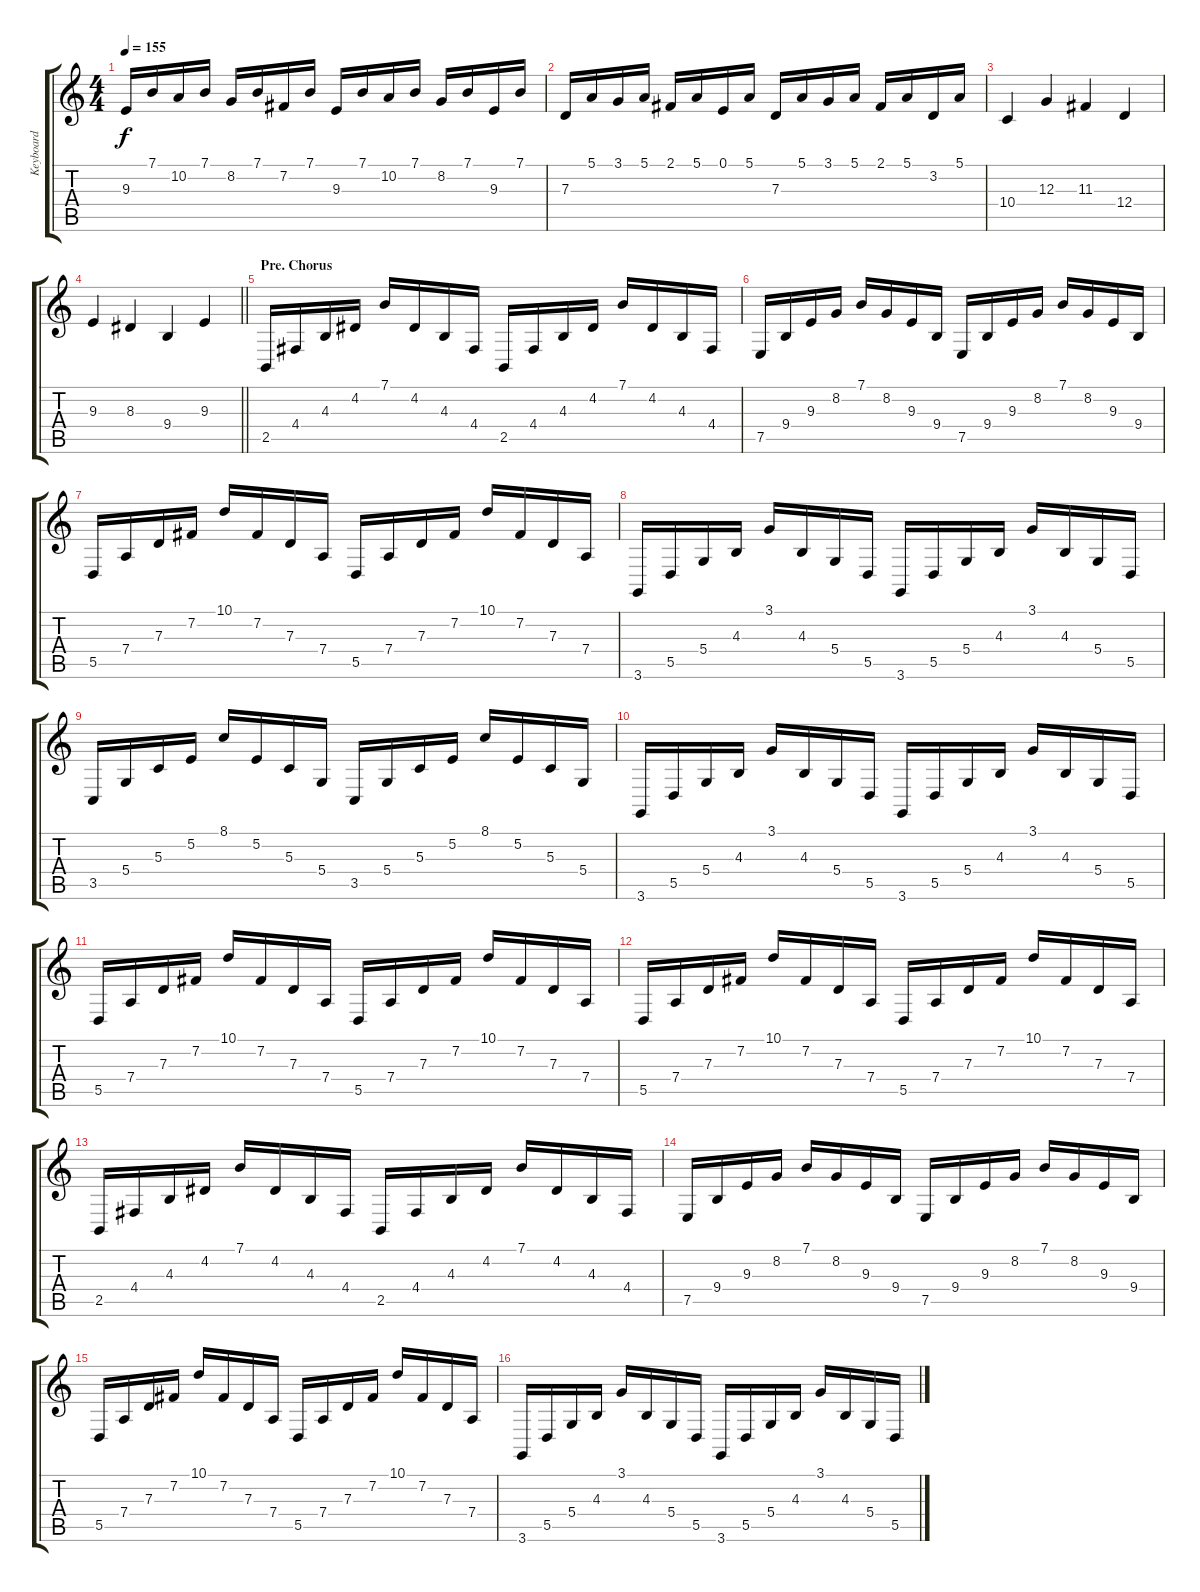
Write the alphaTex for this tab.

\track ("Keyboard" "Keyboard") {instrument lead2sawtooth}
\staff {score tabs}
\tuning (E4 B3 G3 D3 A2 E2) {hide}
\ts (4 4)
\tempo 155
\clef g2
\ks c
9.3.16{dy f instrument churchorgan} 7.1.16 10.2.16 7.1.16 8.2.16 7.1.16 7.2.16 7.1.16 9.3.16 7.1.16 10.2.16 7.1.16 8.2.16 7.1.16 9.3.16 7.1.16 |
7.3.16 5.1.16 3.1.16 5.1.16 2.1.16 5.1.16 0.1.16 5.1.16 7.3.16 5.1.16 3.1.16 5.1.16 2.1.16 5.1.16 3.2.16 5.1.16 |
10.4.4 12.3.4 11.3.4 12.4.4 |
\barLineRight lightlight
9.3.4 8.3.4 9.4.4 9.3.4 |
\section ("" "Pre. Chorus")
2.5.16{instrument lead2sawtooth} 4.4.16 4.3.16 4.2.16 7.1.16 4.2.16 4.3.16 4.4.16 2.5.16 4.4.16 4.3.16 4.2.16 7.1.16 4.2.16 4.3.16 4.4.16 |
7.5.16 9.4.16 9.3.16 8.2.16 7.1.16 8.2.16 9.3.16 9.4.16 7.5.16 9.4.16 9.3.16 8.2.16 7.1.16 8.2.16 9.3.16 9.4.16 |
5.5.16 7.4.16 7.3.16 7.2.16 10.1.16 7.2.16 7.3.16 7.4.16 5.5.16 7.4.16 7.3.16 7.2.16 10.1.16 7.2.16 7.3.16 7.4.16 |
3.6.16 5.5.16 5.4.16 4.3.16 3.1.16 4.3.16 5.4.16 5.5.16 3.6.16 5.5.16 5.4.16 4.3.16 3.1.16 4.3.16 5.4.16 5.5.16 |
3.5.16 5.4.16 5.3.16 5.2.16 8.1.16 5.2.16 5.3.16 5.4.16 3.5.16 5.4.16 5.3.16 5.2.16 8.1.16 5.2.16 5.3.16 5.4.16 |
3.6.16 5.5.16 5.4.16 4.3.16 3.1.16 4.3.16 5.4.16 5.5.16 3.6.16 5.5.16 5.4.16 4.3.16 3.1.16 4.3.16 5.4.16 5.5.16 |
5.5.16 7.4.16 7.3.16 7.2.16 10.1.16 7.2.16 7.3.16 7.4.16 5.5.16 7.4.16 7.3.16 7.2.16 10.1.16 7.2.16 7.3.16 7.4.16 |
5.5.16 7.4.16 7.3.16 7.2.16 10.1.16 7.2.16 7.3.16 7.4.16 5.5.16 7.4.16 7.3.16 7.2.16 10.1.16 7.2.16 7.3.16 7.4.16 |
2.5.16 4.4.16 4.3.16 4.2.16 7.1.16 4.2.16 4.3.16 4.4.16 2.5.16 4.4.16 4.3.16 4.2.16 7.1.16 4.2.16 4.3.16 4.4.16 |
7.5.16 9.4.16 9.3.16 8.2.16 7.1.16 8.2.16 9.3.16 9.4.16 7.5.16 9.4.16 9.3.16 8.2.16 7.1.16 8.2.16 9.3.16 9.4.16 |
5.5.16 7.4.16 7.3.16 7.2.16 10.1.16 7.2.16 7.3.16 7.4.16 5.5.16 7.4.16 7.3.16 7.2.16 10.1.16 7.2.16 7.3.16 7.4.16 |
3.6.16 5.5.16 5.4.16 4.3.16 3.1.16 4.3.16 5.4.16 5.5.16 3.6.16 5.5.16 5.4.16 4.3.16 3.1.16 4.3.16 5.4.16 5.5.16
